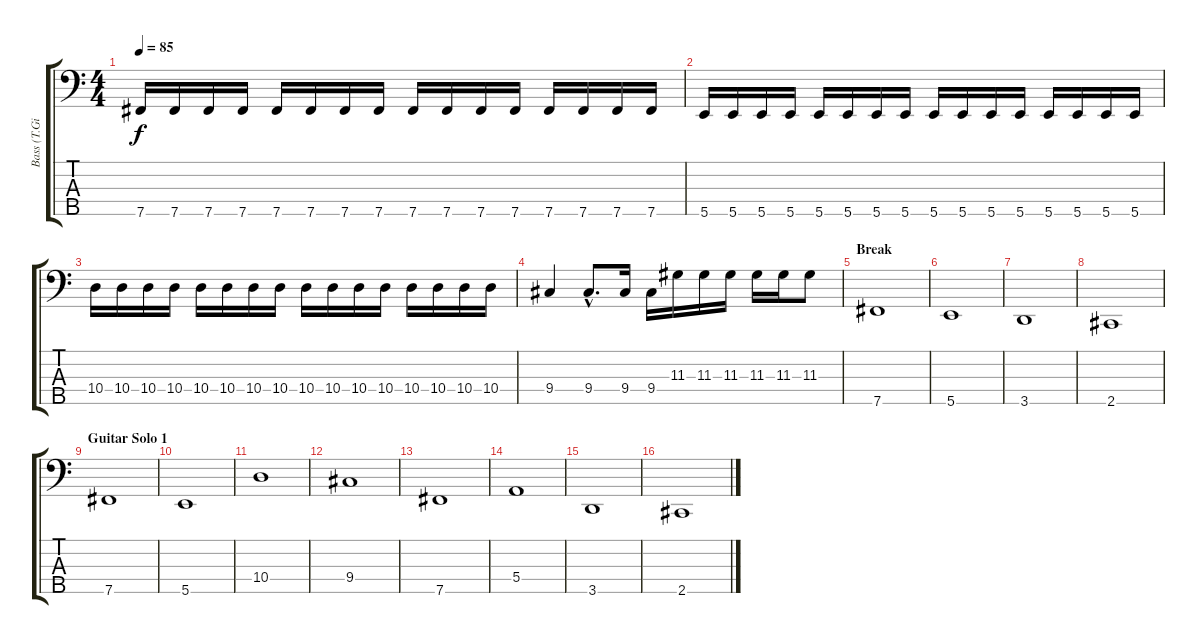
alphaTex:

\track ("Bass (T.Giessler)" "Bass (T.Gi") {instrument electricbasspick}
\staff {score tabs}
\tuning (G2 D2 A1 E1 B0) {hide}
\ts (4 4)
\tempo 85
\clef f4
\ks c
7.5.16{dy f} 7.5.16 7.5.16 7.5.16 7.5.16 7.5.16 7.5.16 7.5.16 7.5.16 7.5.16 7.5.16 7.5.16 7.5.16 7.5.16 7.5.16 7.5.16 |
5.5.16 5.5.16 5.5.16 5.5.16 5.5.16 5.5.16 5.5.16 5.5.16 5.5.16 5.5.16 5.5.16 5.5.16 5.5.16 5.5.16 5.5.16 5.5.16 |
10.4.16 10.4.16 10.4.16 10.4.16 10.4.16 10.4.16 10.4.16 10.4.16 10.4.16 10.4.16 10.4.16 10.4.16 10.4.16 10.4.16 10.4.16 10.4.16 |
9.4.4 9.4{hac}.8{d} 9.4.16 9.4.16 11.3.16 11.3.16 11.3.16 11.3.16 11.3.16 11.3.8 |
\section ("" "Break")
7.5.1 |
5.5.1 |
3.5.1 |
2.5.1 |
\section ("" "Guitar Solo 1")
7.5.1 |
5.5.1 |
10.4.1 |
9.4.1 |
7.5.1 |
5.4.1 |
3.5.1 |
2.5.1
